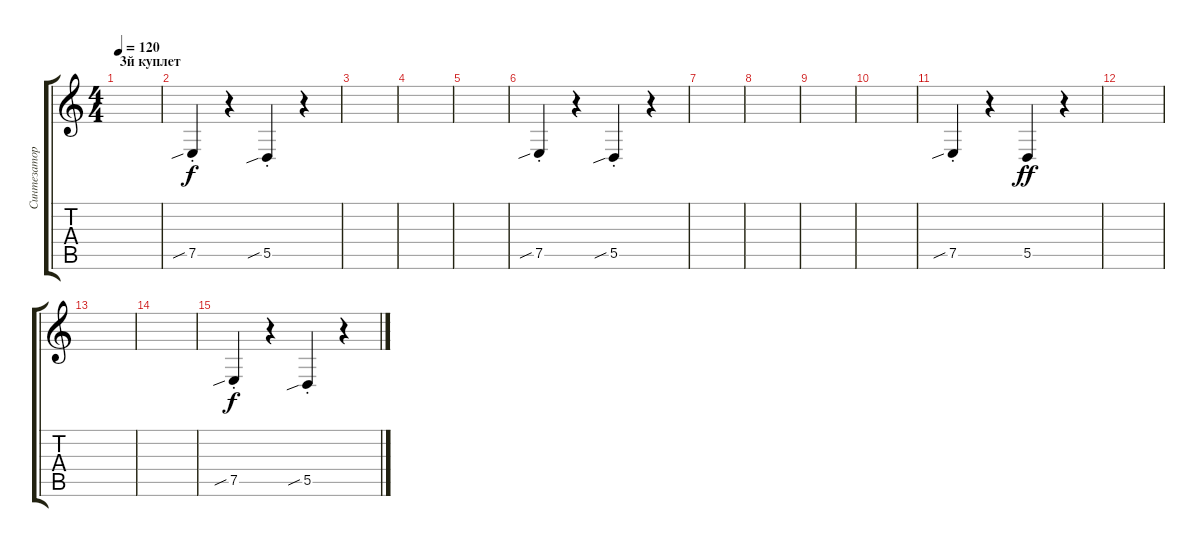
\track ("Синтезатор 2" "Синтезатор") {instrument seashore}
\staff {score tabs}
\tuning (E4 B3 G3 D3 A2 E2) {hide}
\ts (4 4)
\section ("" "3й куплет")
\tempo 120
\clef g2
\ks c
|
7.5{sib st}.4{dy f balance 0} r.4 5.5{sib st}.4{balance 16} r.4 |
|
|
|
7.5{sib st}.4{balance 0} r.4 5.5{sib st}.4{balance 16} r.4 |
|
|
|
|
7.5{sib st}.4{balance 0} r.4 5.5{st}.4{dy ff balance 16} r.4 |
|
|
|
7.5{sib st}.4{dy f balance 0} r.4 5.5{sib st}.4{balance 16} r.4
